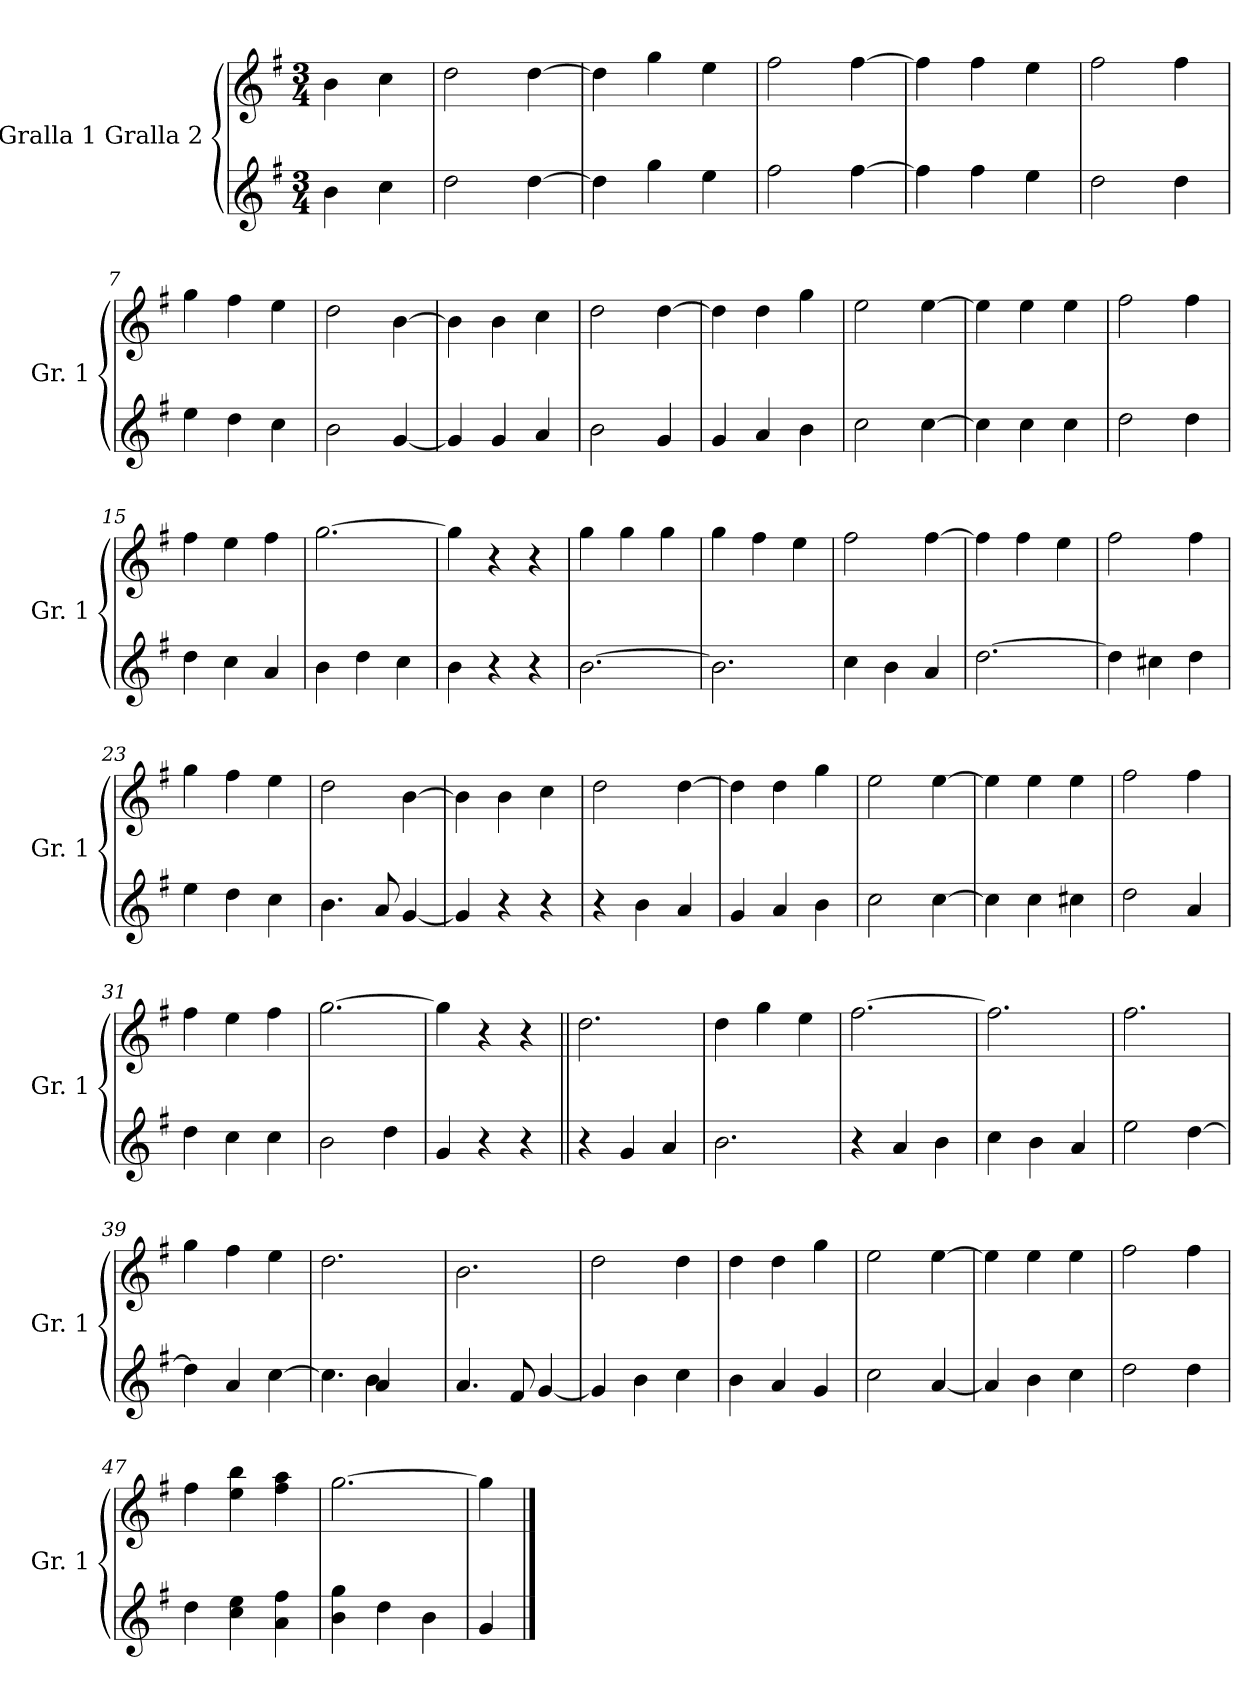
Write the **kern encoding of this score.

**kern	**kern
*part1	*part1
*staff2	*staff1
*I"Gralla 1 Gralla 2	*
*I'Gr. 1	*
*clefG2	*clefG2
*k[f#]	*k[f#]
*G:	*G:
*M3/4	*M3/4
*MM120	*MM120
=1	=1
4b\	4b\
4cc\	4cc\
=2	=2
2dd\	2dd\
[4dd\	[4dd\
=3	=3
4dd\]	4dd\]
4gg\	4gg\
4ee\	4ee\
=4	=4
2ff#\	2ff#\
[4ff#\	[4ff#\
=5	=5
4ff#\]	4ff#\]
4ff#\	4ff#\
4ee\	4ee\
=6	=6
2dd\	2ff#\
4dd\	4ff#\
=7	=7
4ee\	4gg\
4dd\	4ff#\
4cc\	4ee\
=8	=8
2b\	2dd\
[4g/	[4b\
!!LO:LB:g=z
=9	=9
4g/]	4b\]
4g/	4b\
4a/	4cc\
=10	=10
2b\	2dd\
4g/	[4dd\
=11	=11
4g/	4dd\]
4a/	4dd\
4b\	4gg\
=12	=12
2cc\	2ee\
[4cc\	[4ee\
=13	=13
4cc\]	4ee\]
4cc\	4ee\
4cc\	4ee\
=14	=14
2dd\	2ff#\
4dd\	4ff#\
=15	=15
4dd\	4ff#\
4cc\	4ee\
4a/	4ff#\
=16	=16
4b\	[2.gg\
4dd\	.
4cc\	.
=17	=17
4b\	4gg\]
4r	4r
4r	4r
!!LO:LB:g=z
=18	=18
[2.b\	4gg\
.	4gg\
.	4gg\
=19	=19
2.b\]	4gg\
.	4ff#\
.	4ee\
=20	=20
4cc\	2ff#\
4b\	.
4a/	[4ff#\
=21	=21
[2.dd\	4ff#\]
.	4ff#\
.	4ee\
=22	=22
4dd\]	2ff#\
4cc#X\	.
4dd\	4ff#\
=23	=23
4ee\	4gg\
4dd\	4ff#\
4cc\	4ee\
=24	=24
4.b\	2dd\
8a/	.
[4g/	[4b\
=25	=25
4g/]	4b\]
4r	4b\
4r	4cc\
=26	=26
4r	2dd\
4b\	.
4a/	[4dd\
!!LO:LB:g=z
=27	=27
4g/	4dd\]
4a/	4dd\
4b\	4gg\
=28	=28
2cc\	2ee\
[4cc\	[4ee\
=29	=29
4cc\]	4ee\]
4cc\	4ee\
4cc#X\	4ee\
=30	=30
2dd\	2ff#\
4a/	4ff#\
=31	=31
4dd\	4ff#\
4cc\	4ee\
4cc\	4ff#\
=32	=32
2b\	[2.gg\
4dd\	.
=33	=33
4g/	4gg\]
4r	4r
4r	4r
=34||	=34||
4r	2.dd\
4g/	.
4a/	.
=35	=35
2.b\	4dd\
.	4gg\
.	4ee\
!!LO:LB:g=z
=36	=36
4r	[2.ff#\
4a/	.
4b\	.
=37	=37
4cc\	2.ff#\]
4b\	.
4a/	.
=38	=38
2ee\	2.ff#\
[4dd\	.
=39	=39
4dd\]	4gg\
4a/	4ff#\
[4cc\	4ee\
=40	=40
*^	*
4.cc\]	4.ryy	2.dd\
4a/	4b\	.
8ryy	8ryy	.
*v	*v	*
=41	=41
4.a/	2.b\
8f#/	.
[4g/	.
=42	=42
4g/]	2dd\
4b\	.
4cc\	4dd\
=43	=43
4b\	4dd\
4a/	4dd\
4g/	4gg\
=44	=44
2cc\	2ee\
[4a/	[4ee\
!!LO:LB:g=z
=45	=45
4a/]	4ee\]
4b\	4ee\
4cc\	4ee\
=46	=46
2dd\	2ff#\
4dd\	4ff#\
=47	=47
4dd\	4ff#\
4cc\ 4ee\	4ee\ 4bb\
4a\ 4ff#\	4ff#\ 4aa\
=48	=48
4b\ 4gg\	[2.gg\
4dd\	.
4b\	.
=49	=49
4g/	4gg\]
==	==
*-	*-
